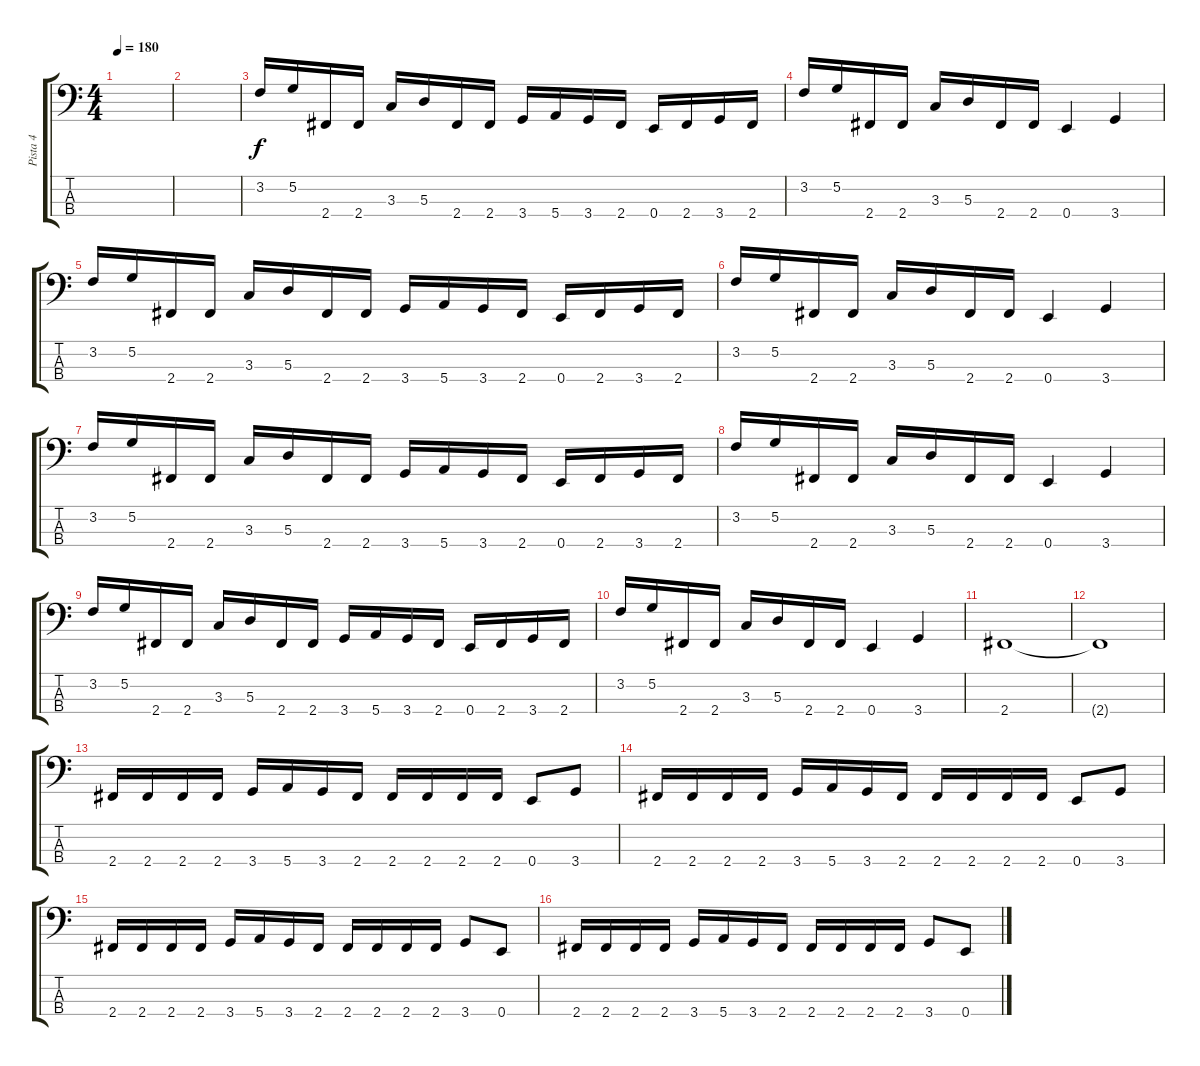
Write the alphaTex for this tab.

\track ("Pista 4" "Pista 4") {instrument electricbasspick}
\staff {score tabs}
\tuning (G2 D2 A1 E1) {hide}
\ts (4 4)
\tempo 180
\clef f4
\ks c
|
|
3.2.16 5.2.16 2.4.16 2.4.16 3.3.16 5.3.16 2.4.16 2.4.16 3.4.16 5.4.16 3.4.16 2.4.16 0.4.16 2.4.16 3.4.16 2.4.16 |
3.2.16 5.2.16 2.4.16 2.4.16 3.3.16 5.3.16 2.4.16 2.4.16 0.4.4 3.4.4 |
3.2.16 5.2.16 2.4.16 2.4.16 3.3.16 5.3.16 2.4.16 2.4.16 3.4.16 5.4.16 3.4.16 2.4.16 0.4.16 2.4.16 3.4.16 2.4.16 |
3.2.16 5.2.16 2.4.16 2.4.16 3.3.16 5.3.16 2.4.16 2.4.16 0.4.4 3.4.4 |
3.2.16 5.2.16 2.4.16 2.4.16 3.3.16 5.3.16 2.4.16 2.4.16 3.4.16 5.4.16 3.4.16 2.4.16 0.4.16 2.4.16 3.4.16 2.4.16 |
3.2.16 5.2.16 2.4.16 2.4.16 3.3.16 5.3.16 2.4.16 2.4.16 0.4.4 3.4.4 |
3.2.16 5.2.16 2.4.16 2.4.16 3.3.16 5.3.16 2.4.16 2.4.16 3.4.16 5.4.16 3.4.16 2.4.16 0.4.16 2.4.16 3.4.16 2.4.16 |
3.2.16 5.2.16 2.4.16 2.4.16 3.3.16 5.3.16 2.4.16 2.4.16 0.4.4 3.4.4 |
2.4.1 |
2.4{t}.1 |
2.4.16 2.4.16 2.4.16 2.4.16 3.4.16 5.4.16 3.4.16 2.4.16 2.4.16 2.4.16 2.4.16 2.4.16 0.4.8 3.4.8 |
2.4.16 2.4.16 2.4.16 2.4.16 3.4.16 5.4.16 3.4.16 2.4.16 2.4.16 2.4.16 2.4.16 2.4.16 0.4.8 3.4.8 |
2.4.16 2.4.16 2.4.16 2.4.16 3.4.16 5.4.16 3.4.16 2.4.16 2.4.16 2.4.16 2.4.16 2.4.16 3.4.8 0.4.8 |
2.4.16 2.4.16 2.4.16 2.4.16 3.4.16 5.4.16 3.4.16 2.4.16 2.4.16 2.4.16 2.4.16 2.4.16 3.4.8 0.4.8
